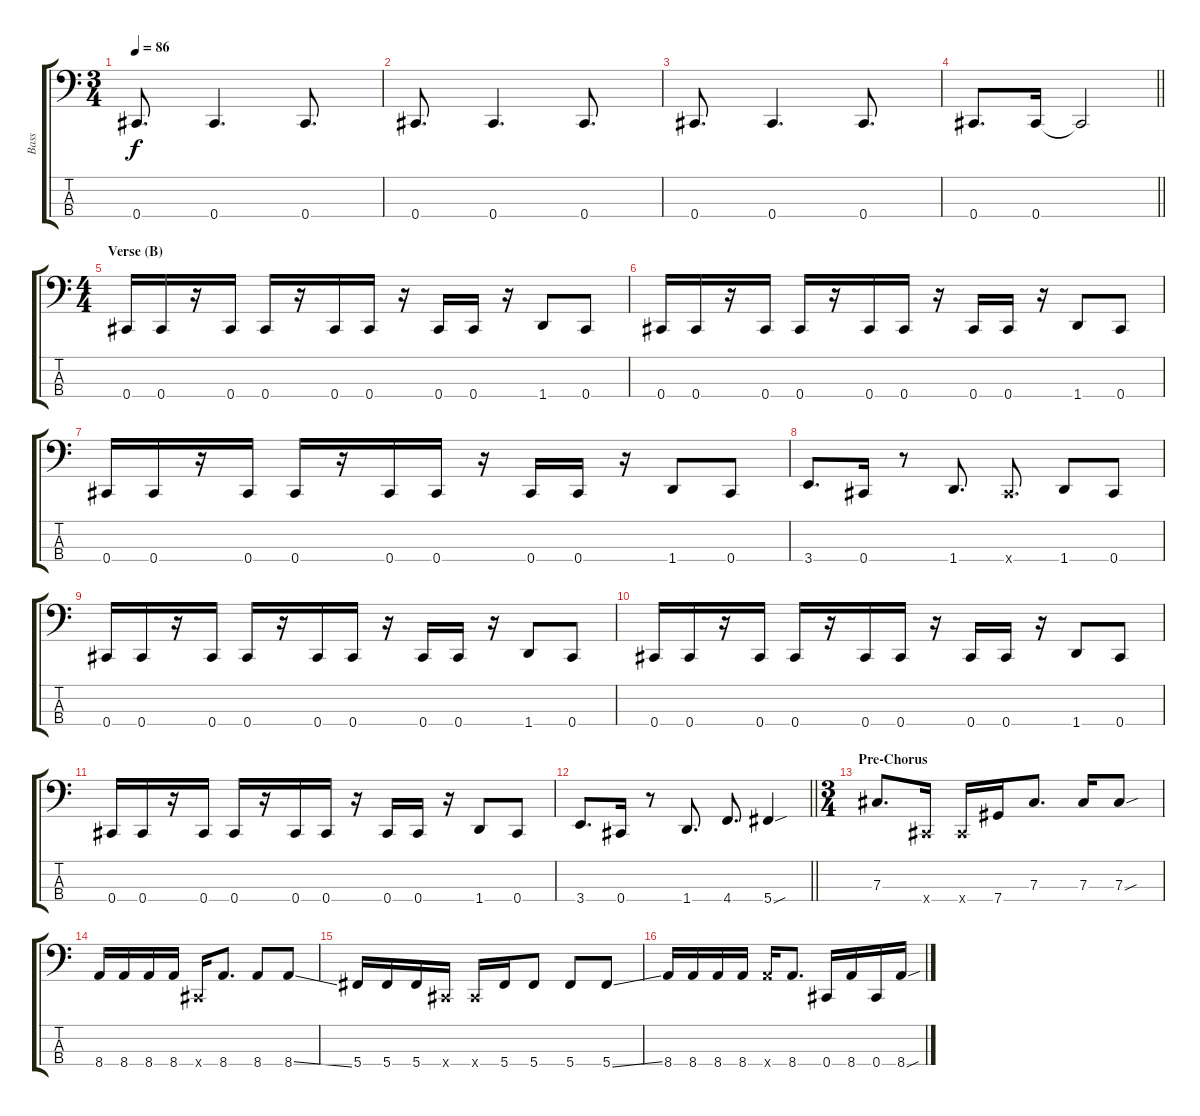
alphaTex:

\track ("Bass" "Bass") {instrument electricbasspick}
\staff {score tabs}
\tuning (E2 B1 Gb1 Db1) {hide}
\ts (3 4)
\tempo 86
\clef f4
\ks c
0.4.8{d dy f} 0.4.4{d} 0.4.8{d} |
0.4.8{d} 0.4.4{d} 0.4.8{d} |
0.4.8{d} 0.4.4{d} 0.4.8{d} |
\barLineRight lightlight
0.4.8{d} 0.4.16 0.4{t}.2 |
\ts (4 4)
\section ("" "Verse (B)")
0.4.16 0.4.16 r.16 0.4.16 0.4.16 r.16 0.4.16 0.4.16 r.16 0.4.16 0.4.16 r.16 1.4.8 0.4.8 |
0.4.16 0.4.16 r.16 0.4.16 0.4.16 r.16 0.4.16 0.4.16 r.16 0.4.16 0.4.16 r.16 1.4.8 0.4.8 |
0.4.16 0.4.16 r.16 0.4.16 0.4.16 r.16 0.4.16 0.4.16 r.16 0.4.16 0.4.16 r.16 1.4.8 0.4.8 |
3.4.8{d} 0.4.16 r.8 1.4.8{d} 0.4{x}.8{d} 1.4.8 0.4.8 |
0.4.16 0.4.16 r.16 0.4.16 0.4.16 r.16 0.4.16 0.4.16 r.16 0.4.16 0.4.16 r.16 1.4.8 0.4.8 |
0.4.16 0.4.16 r.16 0.4.16 0.4.16 r.16 0.4.16 0.4.16 r.16 0.4.16 0.4.16 r.16 1.4.8 0.4.8 |
0.4.16 0.4.16 r.16 0.4.16 0.4.16 r.16 0.4.16 0.4.16 r.16 0.4.16 0.4.16 r.16 1.4.8 0.4.8 |
\barLineRight lightlight
3.4.8{d} 0.4.16 r.8 1.4.8{d} 4.4.8{d} 5.4{sou}.4 |
\ts (3 4)
\section ("" "Pre-Chorus")
7.3.8{d} 0.4{x}.16 0.4{x}.16 7.4.16 7.3.8{d} 7.3.16 7.3{sou}.8 |
8.4.16 8.4.16 8.4.16 8.4.16 0.4{x}.16 8.4.8{d} 8.4.8 8.4{ss}.8 |
5.4.16 5.4.16 5.4.16 0.4{x}.16 0.4{x}.16 5.4.16 5.4.8 5.4.8 5.4{ss}.8 |
8.4.16 8.4.16 8.4.16 8.4.16 8.4{x}.16 8.4.8{d} 0.4.16 8.4.16 0.4.16 8.4{sou}.16
